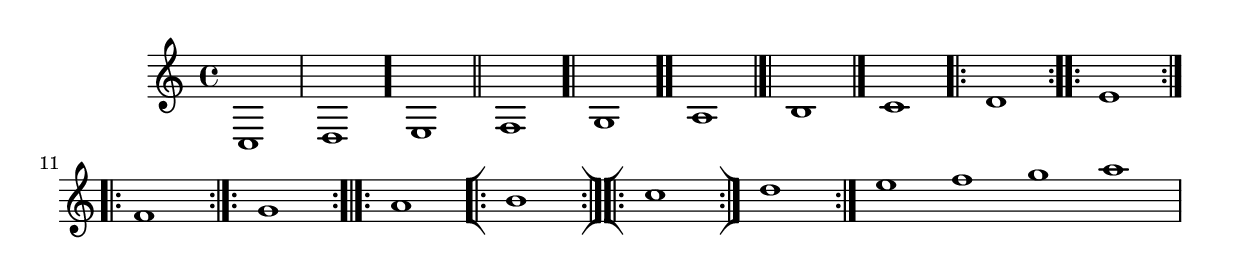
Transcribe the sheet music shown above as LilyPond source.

\version "2.18.2"

ldMusic = \relative c {
  << \new Voice = "voice1" {
    c1 \bar "|" d \bar "." e \bar "||" f \bar ".|"
    g \bar ".." a \bar "|.|" b \bar "|."

    c \bar ".|:" d \bar ":..:" e \bar ":|.|:" f \bar ":|.:"
    g \bar ":.|.:" a \bar "[|:" b \bar ":|][|:"
    c \bar ":|]" d \bar ":|." e \bar ":|:" f \bar ":|" g \bar "" a
  } >>
}

\book {
  \header {
  }

  \score {
    <<
    \new Staff = Staff \with { }
    \context Staff = Staff {
      \ldMusic
    }
    >>
  }
}
